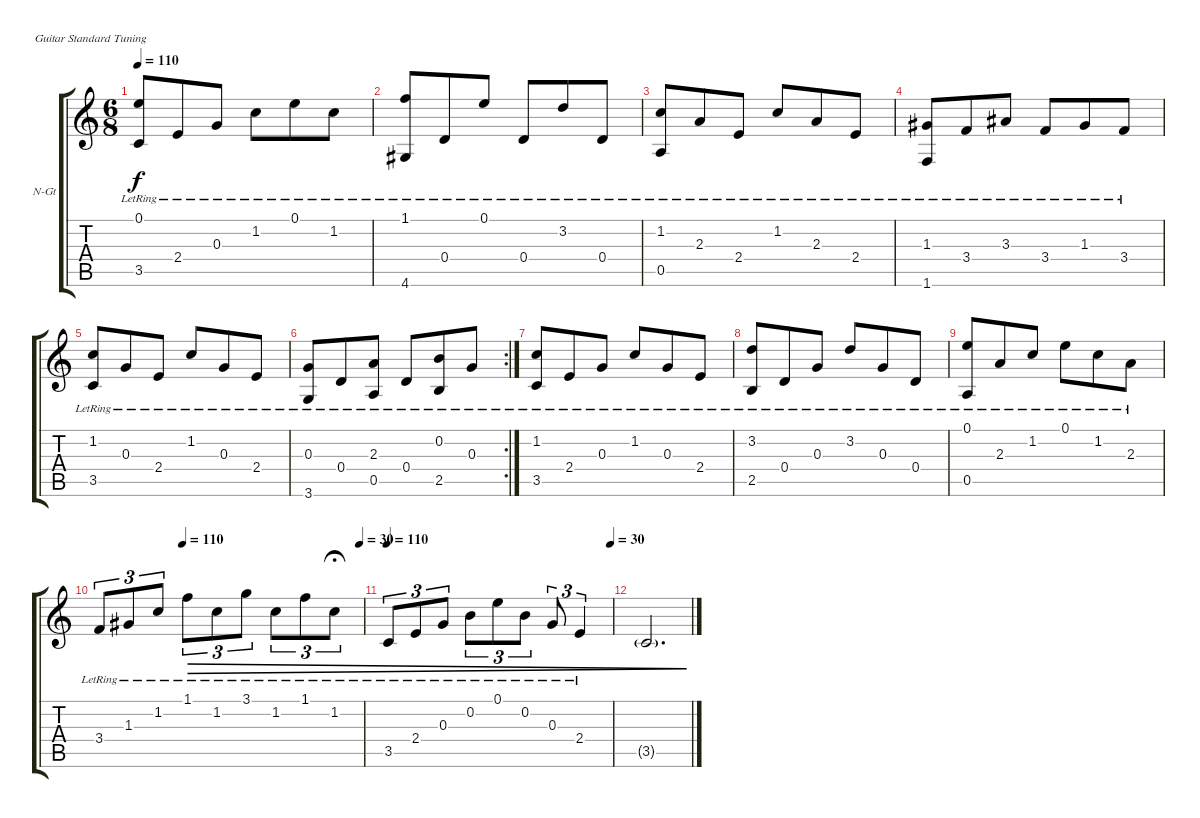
\defaultSystemsLayout 4
\bracketExtendMode groupsimilarinstruments
\firstSystemTrackNameOrientation horizontal
\otherSystemsTrackNameOrientation horizontal
\track ("Nylon Guitar" "N-Gt") {instrument acousticguitarnylon}
\staff {score tabs}
\tuning (E4 B3 G3 D3 A2 E2)
\ts (6 8)
\tempo 110
\clef g2
\ks c
(0.1{lr} 3.5{lr}).8{dy f} 2.4{lr}.8 0.3{lr}.8 1.2{lr}.8 0.1{lr}.8 1.2{lr}.8 |
(1.1{lr} 4.6{lr}).8 0.4{lr}.8 0.1{lr}.8 0.4{lr}.8 3.2{lr}.8 0.4{lr}.8 |
(1.2{lr} 0.5{lr}).8 2.3{lr}.8 2.4{lr}.8 1.2{lr}.8 2.3{lr}.8 2.4{lr}.8 |
(1.6{lr} 1.3{lr}).8 3.4{lr}.8 3.3{lr}.8 3.4{lr}.8 1.3{lr}.8 3.4{lr}.8 |
(3.5{lr} 1.2{lr}).8 0.3{lr}.8 2.4{lr}.8 1.2{lr}.8 0.3{lr}.8 2.4{lr}.8 |
\rc 2
(3.6{lr} 0.3{lr}).8 0.4{lr}.8 (2.3{lr} 0.5{lr}).8 0.4{lr}.8 (2.5{lr} 0.2{lr}).8 0.3{lr}.8 |
(3.5{lr} 1.2{lr}).8 2.4{lr}.8 0.3{lr}.8 1.2{lr}.8 0.3{lr}.8 2.4{lr}.8 |
(3.2{lr} 2.5{lr}).8 0.4{lr}.8 0.3{lr}.8 3.2{lr}.8 0.3{lr}.8 0.4{lr}.8 |
(0.1{lr} 0.5{lr}).8 2.3{lr}.8 1.2{lr}.8 0.1{lr}.8 1.2{lr}.8 2.3{lr}.8 |
\tempo (110 0.31875)
\tempo (30 0.9875)
3.4{lr}.8{tu (3 2)} 1.3{lr}.8{tu (3 2)} 1.2{lr}.8{tu (3 2)} 1.1{lr}.8{tu (3 2) dec} 1.2{lr}.8{tu (3 2) dec} 3.1{lr}.8{tu (3 2) dec} 1.2{lr}.8{tu (3 2) dec} 1.1{lr}.8{tu (3 2) dec} 1.2{lr}.8{tu (3 2) dec fermata (medium 0.5)} |
\tempo 110
\tempo (30 0.99375)
3.5{lr}.8{tu (3 2) dec} 2.4{lr}.8{tu (3 2) dec} 0.3{lr}.8{tu (3 2) dec} 0.2{lr}.8{tu (3 2) dec} 0.1{lr}.8{tu (3 2) dec} 0.2{lr}.8{tu (3 2) dec} 0.3{lr}.8{tu (3 2) dec} 2.4{lr}.4{tu (3 2) dec} |
3.5{g}.2{d dec}
